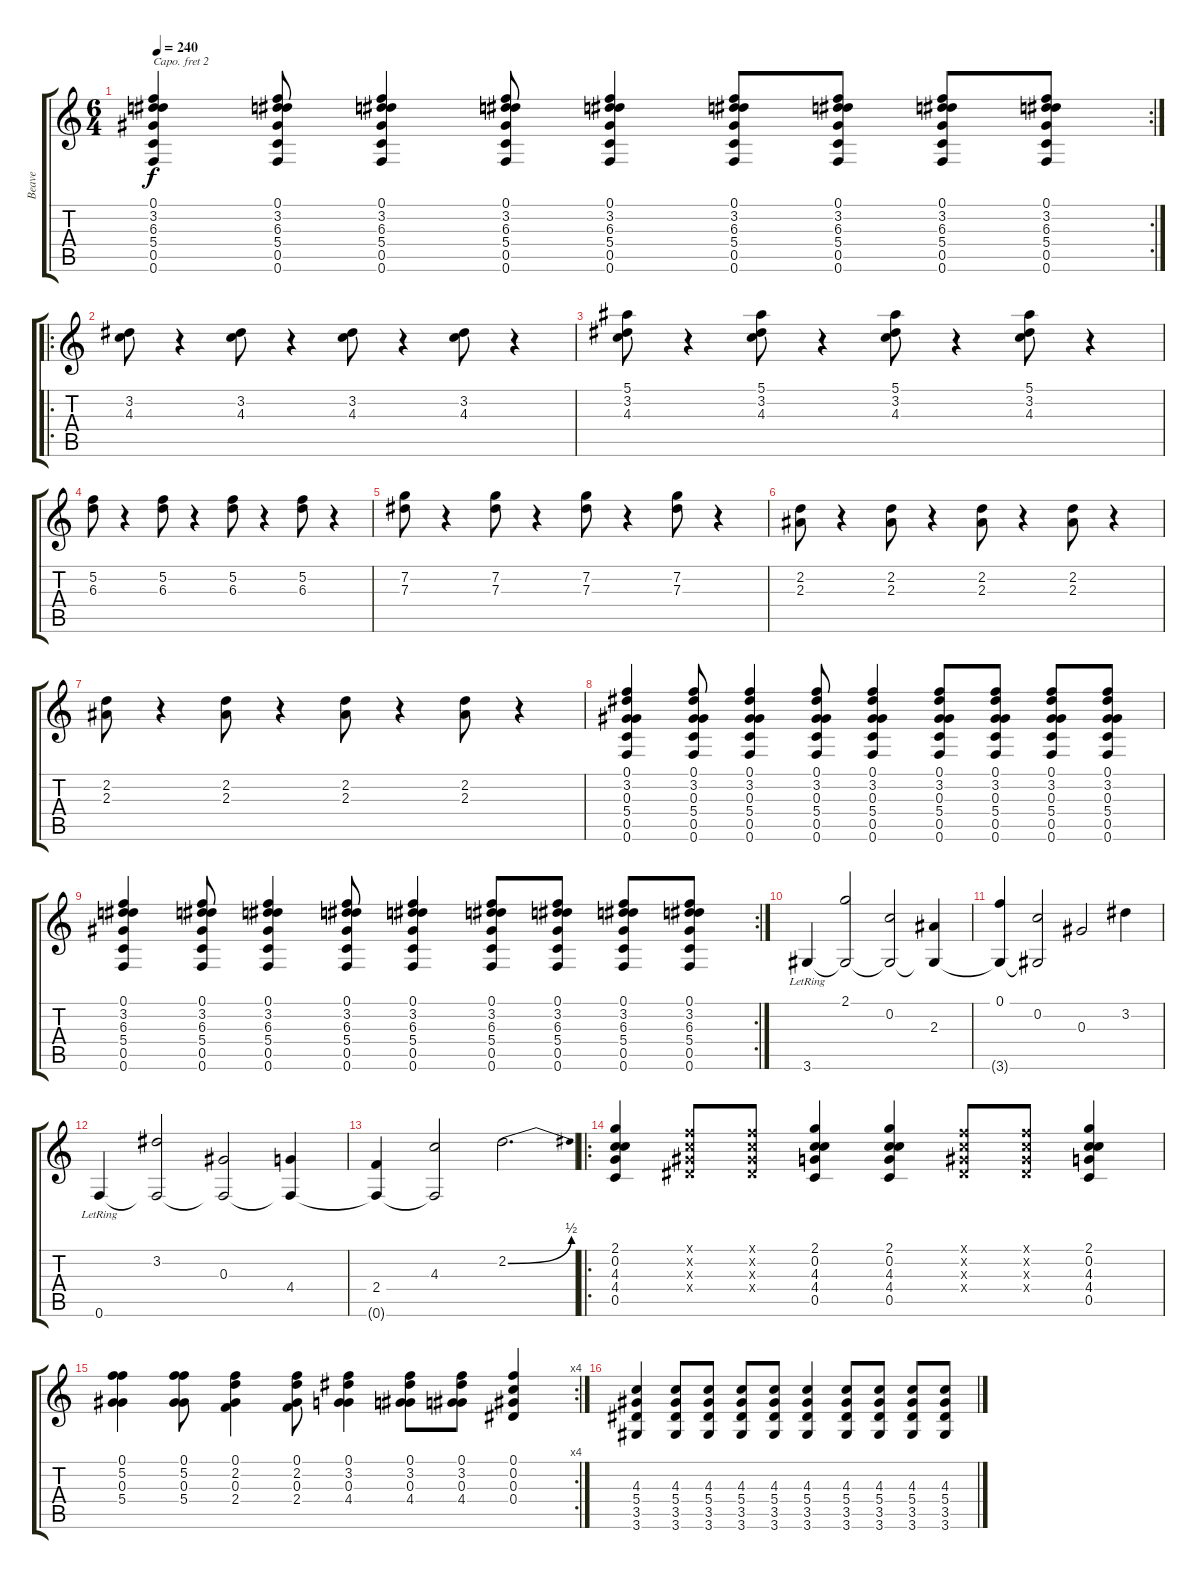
\track ("Beave" "Beave") {instrument electricguitarclean}
\staff {score tabs}
\capo 2
\tuning (Eb4 Bb3 Gb3 Db3 Bb2 Eb2) {hide}
\rc 2
\ts (6 4)
\tempo 240
\clef g2
\ks c
(0.1 3.2 6.3 5.4 0.5 0.6).4{dy f} (0.1 3.2 6.3 5.4 0.5 0.6).8 (0.1 3.2 6.3 5.4 0.5 0.6).4 (0.1 3.2 6.3 5.4 0.5 0.6).8 (0.1 3.2 6.3 5.4 0.5 0.6).4 (0.1 3.2 6.3 5.4 0.5 0.6).8 (0.1 3.2 6.3 5.4 0.5 0.6).8 (0.1 3.2 6.3 5.4 0.5 0.6).8 (0.1 3.2 6.3 5.4 0.5 0.6).8 |
\ro
(3.2 4.3).8{volume 16} r.4 (3.2 4.3).8 r.4 (3.2 4.3).8 r.4 (3.2 4.3).8 r.4 |
(5.1 3.2 4.3).8 r.4 (5.1 3.2 4.3).8 r.4 (5.1 3.2 4.3).8 r.4 (5.1 3.2 4.3).8 r.4 |
(5.2 6.3).8 r.4 (5.2 6.3).8 r.4 (5.2 6.3).8 r.4 (5.2 6.3).8 r.4 |
(7.2 7.3).8 r.4 (7.2 7.3).8 r.4 (7.2 7.3).8 r.4 (7.2 7.3).8 r.4 |
(2.2 2.3).8 r.4 (2.2 2.3).8 r.4 (2.2 2.3).8 r.4 (2.2 2.3).8 r.4 |
(2.2 2.3).8 r.4 (2.2 2.3).8 r.4 (2.2 2.3).8 r.4 (2.2 2.3).8 r.4 |
(0.1 3.2 0.3 5.4 0.5 0.6).4 (0.1 3.2 0.3 5.4 0.5 0.6).8 (0.1 3.2 0.3 5.4 0.5 0.6).4 (0.1 3.2 0.3 5.4 0.5 0.6).8 (0.1 3.2 0.3 5.4 0.5 0.6).4 (0.1 3.2 0.3 5.4 0.5 0.6).8 (0.1 3.2 0.3 5.4 0.5 0.6).8 (0.1 3.2 0.3 5.4 0.5 0.6).8 (0.1 3.2 0.3 5.4 0.5 0.6).8 |
\rc 2
(0.1 3.2 6.3 5.4 0.5 0.6).4 (0.1 3.2 6.3 5.4 0.5 0.6).8 (0.1 3.2 6.3 5.4 0.5 0.6).4 (0.1 3.2 6.3 5.4 0.5 0.6).8 (0.1 3.2 6.3 5.4 0.5 0.6).4 (0.1 3.2 6.3 5.4 0.5 0.6).8 (0.1 3.2 6.3 5.4 0.5 0.6).8 (0.1 3.2 6.3 5.4 0.5 0.6).8 (0.1 3.2 6.3 5.4 0.5 0.6).8 |
3.6{lr}.4{volume 15} (2.1 3.6{t}).2 (0.2 3.6{t}).2 (2.3 3.6{t}).4 |
(0.1 3.6{t}).4 (0.2 3.6{t}).2 0.3.2 3.2.4 |
0.6{lr}.4 (3.2 0.6{t}).2 (0.3 0.6{t}).2 (4.4 0.6{t}).4 |
(2.4 0.6{t}).4 (4.3 0.6{t}).2 2.2{be (bend 0 0 60 2)}.2{d} |
\ro
(2.1 0.2 4.3 4.4 0.5).4 (0.1{x} 0.2{x} 0.3{x} 0.4{x}).8 (0.1{x} 0.2{x} 0.3{x} 0.4{x}).8 (2.1 0.2 4.3 4.4 0.5).4 (2.1 0.2 4.3 4.4 0.5).4 (0.1{x} 0.2{x} 0.3{x} 0.4{x}).8 (0.1{x} 0.2{x} 0.3{x} 0.4{x}).8 (2.1 0.2 4.3 4.4 0.5).4 |
\rc 4
(0.1 5.2 0.3 5.4).4 (0.1 5.2 0.3 5.4).8 (0.1 2.2 0.3 2.4).4 (0.1 2.2 0.3 2.4).8 (0.1 3.2 0.3 4.4).4 (0.1 3.2 0.3 4.4).8 (0.1 3.2 0.3 4.4).8 (0.1 0.2 0.3 0.4).4 |
(4.3 5.4 3.5 3.6).4 (4.3 5.4 3.5 3.6).8 (4.3 5.4 3.5 3.6).8 (4.3 5.4 3.5 3.6).8 (4.3 5.4 3.5 3.6).8 (4.3 5.4 3.5 3.6).4 (4.3 5.4 3.5 3.6).8 (4.3 5.4 3.5 3.6).8 (4.3 5.4 3.5 3.6).8 (4.3 5.4 3.5 3.6).8
